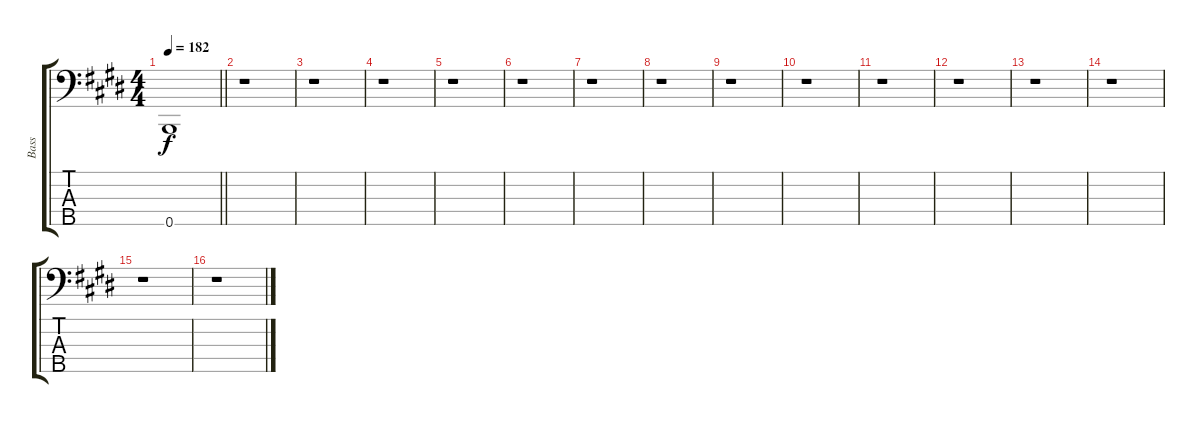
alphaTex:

\track ("Bass" "Bass") {instrument electricbasspick}
\staff {score tabs}
\tuning (G2 D2 A1 E1 B0) {hide}
\ts (4 4)
\tempo 182
\clef f4
\barLineRight lightlight
\ks c#minor
0.5{t}.1{dy f} |
r.1 |
r.1 |
r.1 |
r.1 |
r.1 |
r.1 |
r.1 |
r.1 |
r.1 |
r.1 |
r.1 |
r.1 |
r.1 |
r.1 |
r.1
